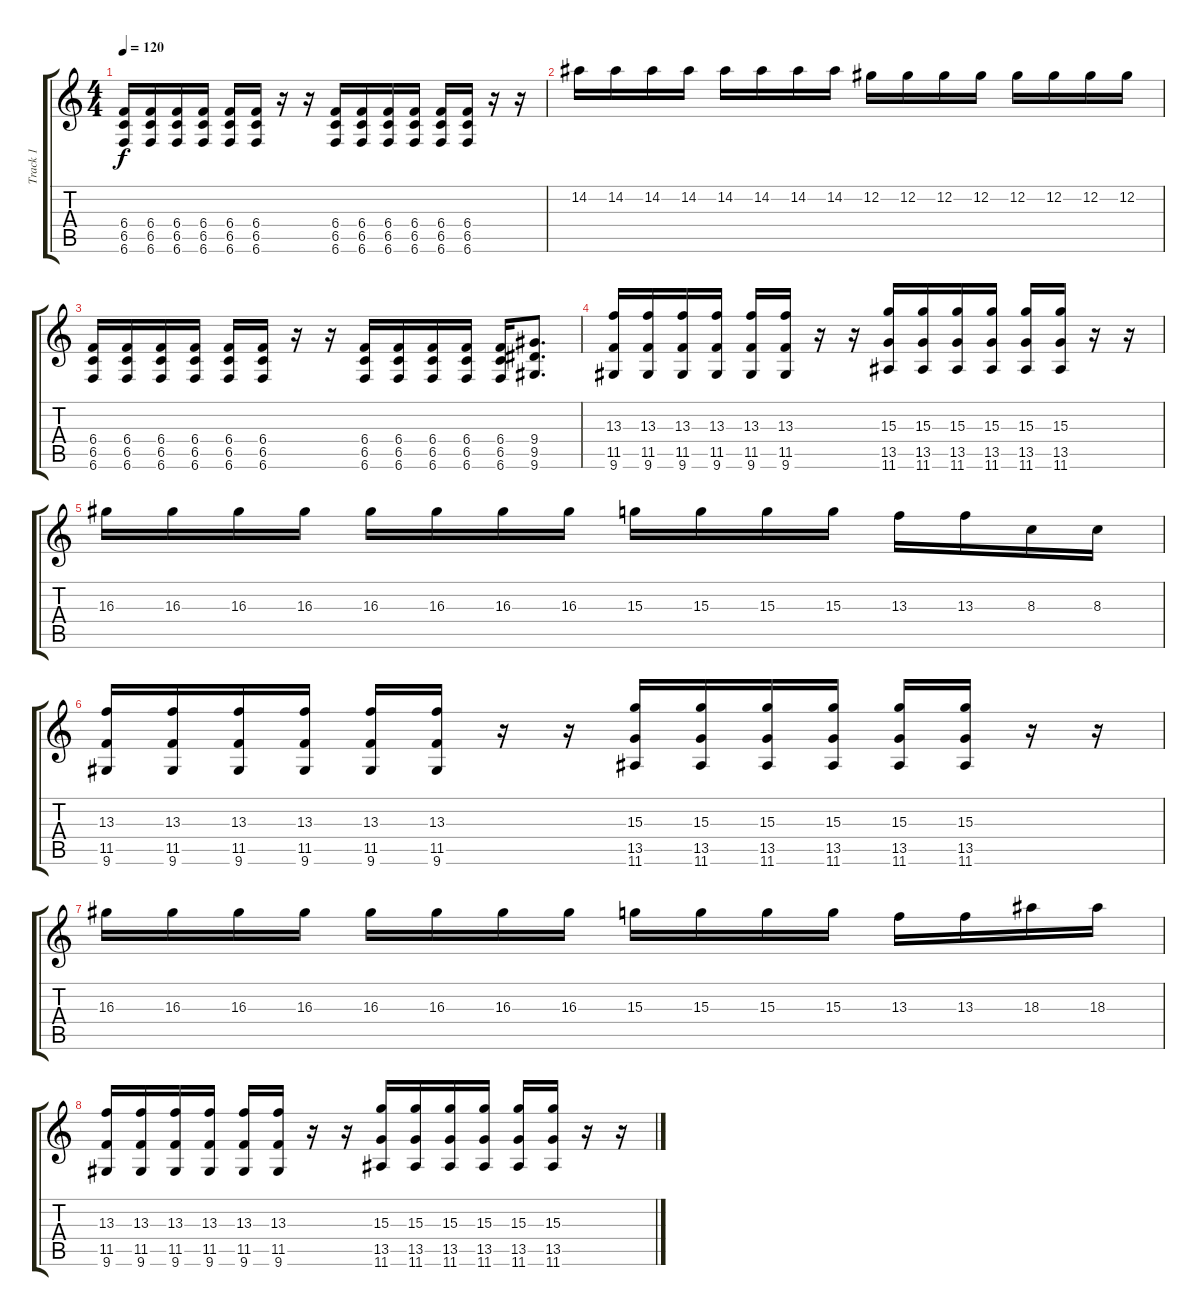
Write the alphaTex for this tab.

\track ("Track 1" "Track 1") {instrument distortionguitar}
\staff {score tabs}
\tuning (Db4 Ab3 E3 B2 Gb2 B1) {hide}
\ts (4 4)
\tempo 120
\clef g2
\ks c
(6.4 6.5 6.6).16{dy f} (6.4 6.5 6.6).16 (6.4 6.5 6.6).16 (6.4 6.5 6.6).16 (6.4 6.5 6.6).16 (6.4 6.5 6.6).16 r.16 r.16 (6.4 6.5 6.6).16 (6.4 6.5 6.6).16 (6.4 6.5 6.6).16 (6.4 6.5 6.6).16 (6.4 6.5 6.6).16 (6.4 6.5 6.6).16 r.16 r.16 |
14.2.16 14.2.16 14.2.16 14.2.16 14.2.16 14.2.16 14.2.16 14.2.16 12.2.16 12.2.16 12.2.16 12.2.16 12.2.16 12.2.16 12.2.16 12.2.16 |
(6.4 6.5 6.6).16 (6.4 6.5 6.6).16 (6.4 6.5 6.6).16 (6.4 6.5 6.6).16 (6.4 6.5 6.6).16 (6.4 6.5 6.6).16 r.16 r.16 (6.4 6.5 6.6).16 (6.4 6.5 6.6).16 (6.4 6.5 6.6).16 (6.4 6.5 6.6).16 (6.4 6.5 6.6).16 (9.4 9.5 9.6).8{d} |
(13.3 11.5 9.6).16 (13.3 11.5 9.6).16 (13.3 11.5 9.6).16 (13.3 11.5 9.6).16 (13.3 11.5 9.6).16 (13.3 11.5 9.6).16 r.16 r.16 (15.3 13.5 11.6).16 (15.3 13.5 11.6).16 (15.3 13.5 11.6).16 (15.3 13.5 11.6).16 (15.3 13.5 11.6).16 (15.3 13.5 11.6).16 r.16 r.16 |
16.3.16 16.3.16 16.3.16 16.3.16 16.3.16 16.3.16 16.3.16 16.3.16 15.3.16 15.3.16 15.3.16 15.3.16 13.3.16 13.3.16 8.3.16 8.3.16 |
(13.3 11.5 9.6).16 (13.3 11.5 9.6).16 (13.3 11.5 9.6).16 (13.3 11.5 9.6).16 (13.3 11.5 9.6).16 (13.3 11.5 9.6).16 r.16 r.16 (15.3 13.5 11.6).16 (15.3 13.5 11.6).16 (15.3 13.5 11.6).16 (15.3 13.5 11.6).16 (15.3 13.5 11.6).16 (15.3 13.5 11.6).16 r.16 r.16 |
16.3.16 16.3.16 16.3.16 16.3.16 16.3.16 16.3.16 16.3.16 16.3.16 15.3.16 15.3.16 15.3.16 15.3.16 13.3.16 13.3.16 18.3.16 18.3.16 |
(13.3 11.5 9.6).16 (13.3 11.5 9.6).16 (13.3 11.5 9.6).16 (13.3 11.5 9.6).16 (13.3 11.5 9.6).16 (13.3 11.5 9.6).16 r.16 r.16 (15.3 13.5 11.6).16 (15.3 13.5 11.6).16 (15.3 13.5 11.6).16 (15.3 13.5 11.6).16 (15.3 13.5 11.6).16 (15.3 13.5 11.6).16 r.16 r.16
